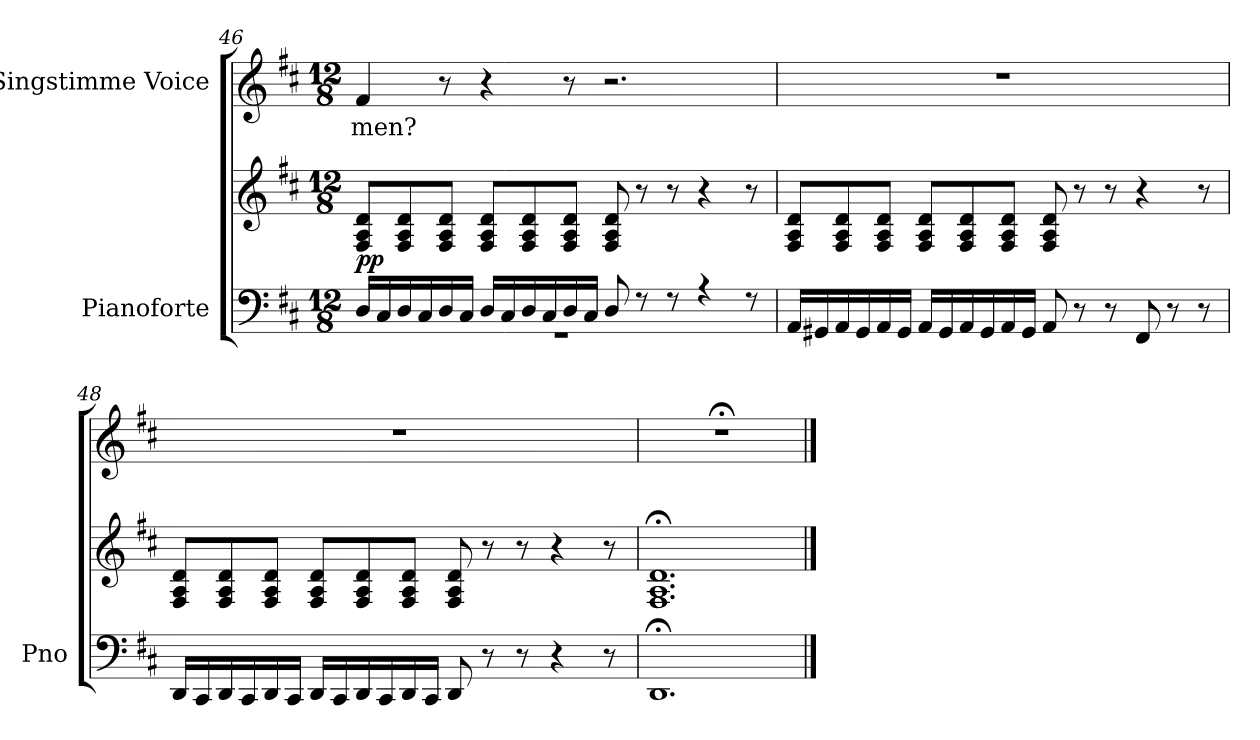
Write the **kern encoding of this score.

**kern	**kern	**dynam	**kern	**text
*part2	*part2	*part2	*part1	*part1
*staff3	*staff2	*staff2/3	*staff1	*staff1
*I"Pianoforte	*	*	*I"Singstimme Voice	*
*I'Pno	*	*	*	*
!!LO:PB:g=z
*clefF4	*clefG2	*	*clefG2	*
*k[f#c#]	*k[f#c#]	*	*k[f#c#]	*
*M12/8	*M12/8	*	*M12/8	*
=46	=46	=46	=46	=46
*^	*	*	*	*
!	!	!	!LO:DY:a=2	!	!LO:LY:b
16D/LL	1.r	8F#/ 8A/ 8d/L	pp	4f#/	-men?
16C#/	.	.	.	.	.
16D/	.	8F#/ 8A/ 8d/	.	.	.
16C#/	.	.	.	.	.
16D/	.	8F#/ 8A/ 8d/J	.	8r	.
16C#/JJ	.	.	.	.	.
16D/LL	.	8F#/ 8A/ 8d/L	.	4r	.
16C#/	.	.	.	.	.
16D/	.	8F#/ 8A/ 8d/	.	.	.
16C#/	.	.	.	.	.
16D/	.	8F#/ 8A/ 8d/J	.	8r	.
16C#/JJ	.	.	.	.	.
8D/	.	8F#/ 8A/ 8d/	.	2.r	.
8r	.	8r	.	.	.
8r	.	8r	.	.	.
4r	.	4r	.	.	.
8r	.	8r	.	.	.
*v	*v	*	*	*	*
=47	=47	=47	=47	=47
16AA/LL	8F#/ 8A/ 8d/L	.	1.r	.
16GG#X/	.	.	.	.
16AA/	8F#/ 8A/ 8d/	.	.	.
16GG#/	.	.	.	.
16AA/	8F#/ 8A/ 8d/J	.	.	.
16GG#/JJ	.	.	.	.
16AA/LL	8F#/ 8A/ 8d/L	.	.	.
16GG#/	.	.	.	.
16AA/	8F#/ 8A/ 8d/	.	.	.
16GG#/	.	.	.	.
16AA/	8F#/ 8A/ 8d/J	.	.	.
16GG#/JJ	.	.	.	.
8AA/	8F#/ 8A/ 8d/	.	.	.
8r	8r	.	.	.
8r	8r	.	.	.
8FF#/	4r	.	.	.
8r	.	.	.	.
8r	8r	.	.	.
!!LO:LB:g=z
=48	=48	=48	=48	=48
16DD/LL	8F#/ 8A/ 8d/L	.	1.r	.
16CC#/	.	.	.	.
16DD/	8F#/ 8A/ 8d/	.	.	.
16CC#/	.	.	.	.
16DD/	8F#/ 8A/ 8d/J	.	.	.
16CC#/JJ	.	.	.	.
16DD/LL	8F#/ 8A/ 8d/L	.	.	.
16CC#/	.	.	.	.
16DD/	8F#/ 8A/ 8d/	.	.	.
16CC#/	.	.	.	.
16DD/	8F#/ 8A/ 8d/J	.	.	.
16CC#/JJ	.	.	.	.
8DD/	8F#/ 8A/ 8d/	.	.	.
8r	8r	.	.	.
8r	8r	.	.	.
4r	4r	.	.	.
8r	8r	.	.	.
=49	=49	=49	=49	=49
1.DD;	1.F#;< 1.A;< 1.d;<	.	1.r;<	.
==	==	==	==	==
*-	*-	*-	*-	*-
